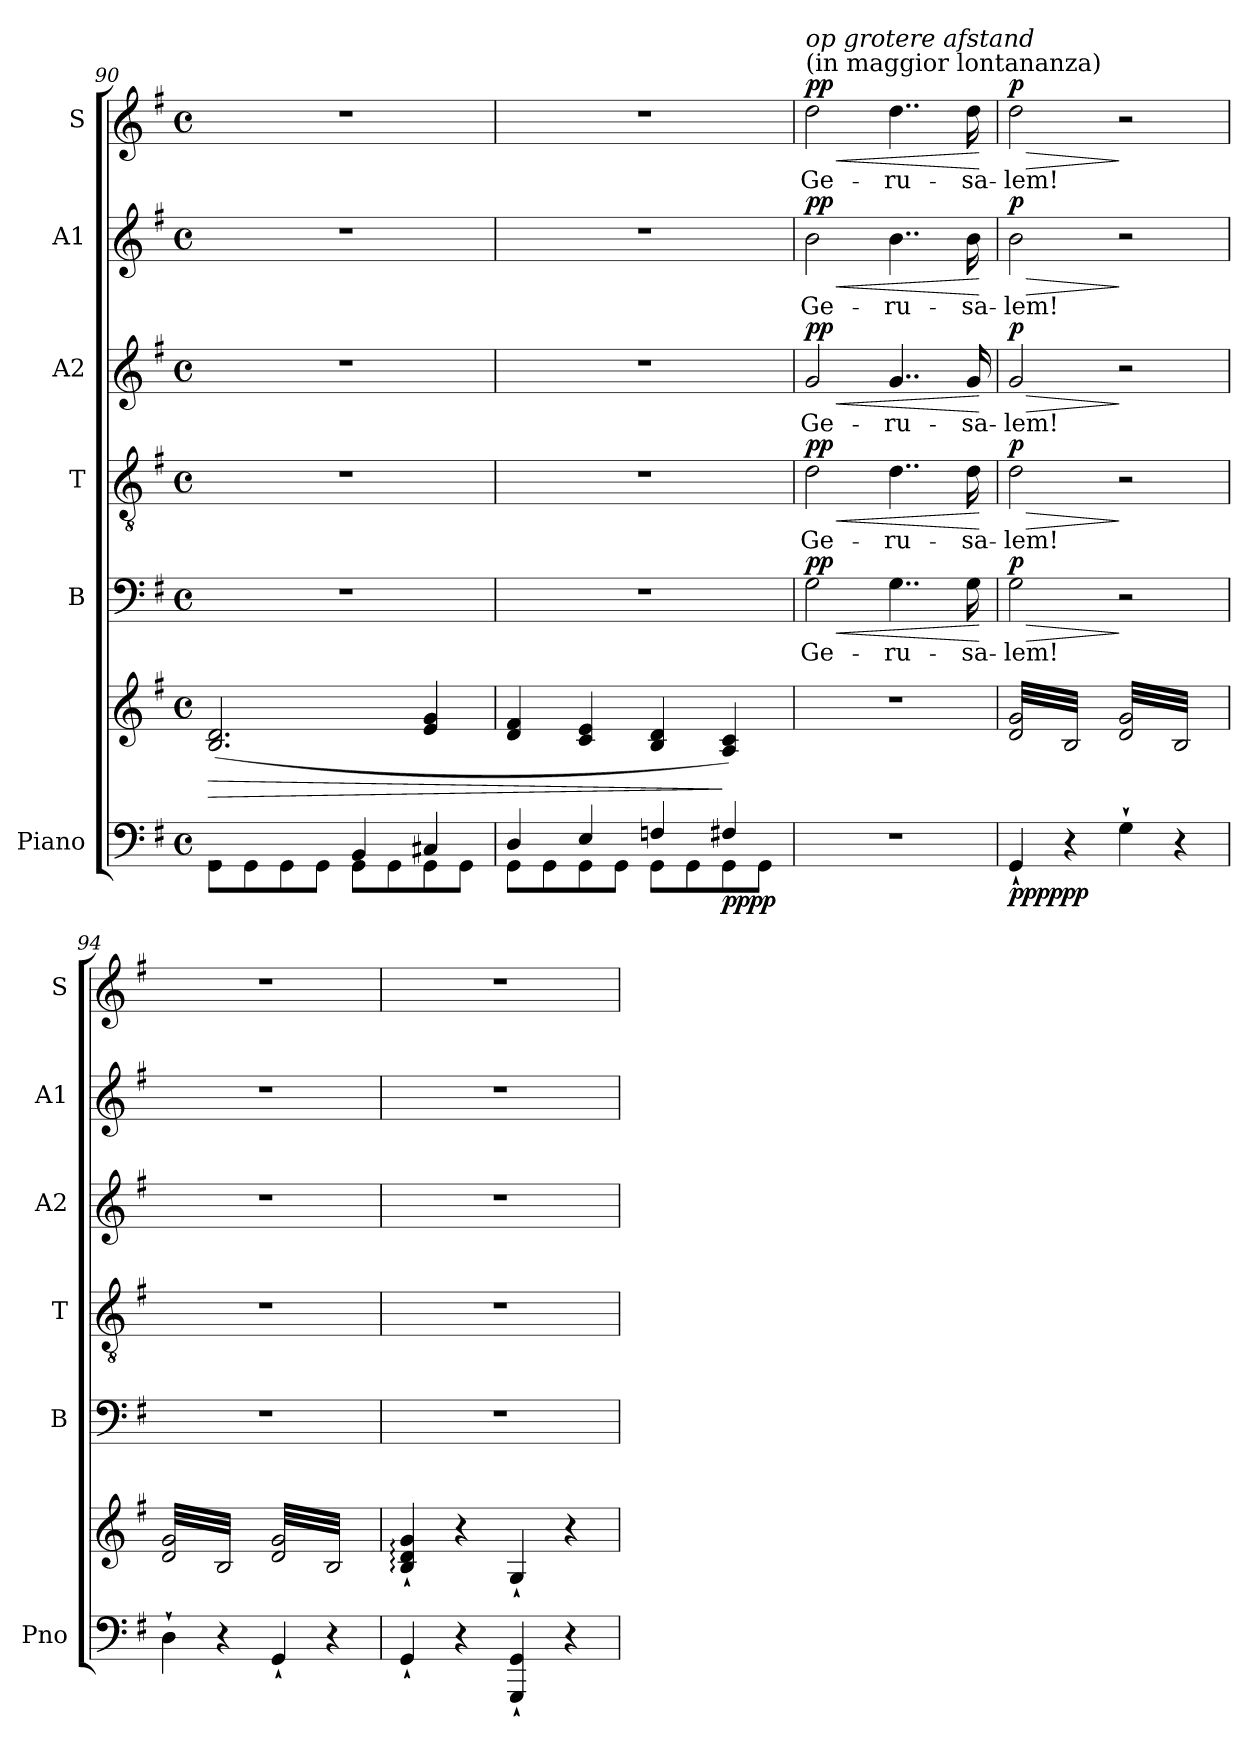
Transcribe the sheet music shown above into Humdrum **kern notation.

**kern	**kern	**dynam	**kern	**text	**dynam	**kern	**text	**dynam	**kern	**text	**dynam	**kern	**text	**dynam	**kern	**text	**dynam
*part6	*part6	*part6	*part5	*part5	*part5	*part4	*part4	*part4	*part3	*part3	*part3	*part2	*part2	*part2	*part1	*part1	*part1
*staff7	*staff6	*staff6/7	*staff5	*staff5	*staff5	*staff4	*staff4	*staff4	*staff3	*staff3	*staff3	*staff2	*staff2	*staff2	*staff1	*staff1	*staff1
*I"Piano	*	*	*I"B	*	*	*I"T	*	*	*I"A2	*	*	*I"A1	*	*	*I"S	*	*
*I'Pno	*	*	*I'B	*	*	*I'T	*	*	*I'A2	*	*	*I'A1	*	*	*I'S	*	*
*clefF4	*clefG2	*	*clefF4	*	*	*clefGv2	*	*	*clefG2	*	*	*clefG2	*	*	*clefG2	*	*
*k[f#]	*k[f#]	*	*k[f#]	*	*	*k[f#]	*	*	*k[f#]	*	*	*k[f#]	*	*	*k[f#]	*	*
*M4/4	*M4/4	*	*M4/4	*	*	*M4/4	*	*	*M4/4	*	*	*M4/4	*	*	*M4/4	*	*
*met(c)	*met(c)	*	*met(c)	*	*	*met(c)	*	*	*met(c)	*	*	*met(c)	*	*	*met(c)	*	*
=90	=90	=90	=90	=90	=90	=90	=90	=90	=90	=90	=90	=90	=90	=90	=90	=90	=90
*^	*	*	*	*	*	*	*	*	*	*	*	*	*	*	*	*	*
!	!	!	!LO:HP:b	!	!	!	!	!	!	!	!	!	!	!	!	!	!	!
2rGG	8GG\L	(2.B/ 2.d/	>	1r	.	.	1r	.	.	1r	.	.	1r	.	.	1r	.	.
.	8GG\	.	.	.	.	.	.	.	.	.	.	.	.	.	.	.	.	.
.	8GG\	.	.	.	.	.	.	.	.	.	.	.	.	.	.	.	.	.
.	8GG\J	.	.	.	.	.	.	.	.	.	.	.	.	.	.	.	.	.
4BB/	8GG\L	.	.	.	.	.	.	.	.	.	.	.	.	.	.	.	.	.
.	8GG\	.	.	.	.	.	.	.	.	.	.	.	.	.	.	.	.	.
4C#X/	8GG\	4e/ 4g/	.	.	.	.	.	.	.	.	.	.	.	.	.	.	.	.
.	8GG\J	.	.	.	.	.	.	.	.	.	.	.	.	.	.	.	.	.
=91	=91	=91	=91	=91	=91	=91	=91	=91	=91	=91	=91	=91	=91	=91	=91	=91	=91	=91
4D/	8GG\L	4d/ 4f#/	.	1r	.	.	1r	.	.	1r	.	.	1r	.	.	1r	.	.
.	8GG\	.	.	.	.	.	.	.	.	.	.	.	.	.	.	.	.	.
4E/	8GG\	4c/ 4e/	.	.	.	.	.	.	.	.	.	.	.	.	.	.	.	.
.	8GG\J	.	.	.	.	.	.	.	.	.	.	.	.	.	.	.	.	.
4Fn/	8GG\L	4B/ 4d/	.	.	.	.	.	.	.	.	.	.	.	.	.	.	.	.
.	8GG\	.	.	.	.	.	.	.	.	.	.	.	.	.	.	.	.	.
!	!	!	!LO:DY:n=1:b=2	!	!	!	!	!	!	!	!	!	!	!	!	!	!	!
!	!	!	!LO:DY:n=2:b	!	!	!	!	!	!	!	!	!	!	!	!	!	!	!
4F#X/	8GG\	4A/ 4c/)	] pp pp	.	.	.	.	.	.	.	.	.	.	.	.	.	.	.
.	8GG\J	.	.	.	.	.	.	.	.	.	.	.	.	.	.	.	.	.
!!LO:PB:g=z
=92	=92	=92	=92	=92	=92	=92	=92	=92	=92	=92	=92	=92	=92	=92	=92	=92	=92	=92
!	!	!	!	!	!	!	!	!	!	!	!	!	!	!	!	!LO:TX:a:t=(in maggior lontananza)	!	!
!	!	!	!	!	!	!	!	!	!	!	!	!	!	!	!	!LO:TX:a:i:t=op grotere afstand	!	!
!	!	!	!	!	!	!LO:HP:b	!	!	!LO:HP:b	!	!	!LO:HP:b	!	!	!LO:HP:b	!	!	!LO:HP:b
!	!	!	!	!	!	!LO:DY:n=1:a	!	!	!LO:DY:n=1:a	!	!	!LO:DY:n=1:a	!	!	!LO:DY:n=1:a	!	!	!LO:DY:n=1:a
*v	*v	*	*	*	*	*	*	*	*	*	*	*	*	*	*	*	*	*
1r	1r	.	2G\	Ge-	< pp	2d\	Ge-	< pp	2g/	Ge-	< pp	2b\	Ge-	< pp	2dd\	Ge-	< pp
.	.	.	4..G\	-ru-	.	4..d\	-ru-	.	4..g/	-ru-	.	4..b\	-ru-	.	4..dd\	-ru-	.
.	.	.	16G\	-sa-	.	16d\	-sa-	.	16g/	-sa-	.	16b\	-sa-	.	16dd\	-sa-	.
.	.	.	.	.	[	.	.	[	.	.	[	.	.	[	.	.	[
=93	=93	=93	=93	=93	=93	=93	=93	=93	=93	=93	=93	=93	=93	=93	=93	=93	=93
!	!	!LO:DY:b=2	!	!	!LO:HP:b	!	!	!LO:HP:b	!	!	!LO:HP:b	!	!	!LO:HP:b	!	!	!LO:HP:b
!	!	!LO:DY:n=1:b	!	!	!LO:DY:n=1:a	!	!	!LO:DY:n=1:a	!	!	!LO:DY:n=1:a	!	!	!LO:DY:n=1:a	!	!	!LO:DY:n=1:a
*	*tremolo	*	*	*	*	*	*	*	*	*	*	*	*	*	*	*	*
4GG`/	32d/ 32g/LLL	ppp ppp	2G\	-lem!	> p	2d\	-lem!	> p	2g/	-lem!	> p	2b\	-lem!	> p	2dd\	-lem!	> p
.	32B/	.	.	.	.	.	.	.	.	.	.	.	.	.	.	.	.
.	32d/ 32g/	.	.	.	.	.	.	.	.	.	.	.	.	.	.	.	.
.	32B/	.	.	.	.	.	.	.	.	.	.	.	.	.	.	.	.
.	32d/ 32g/	.	.	.	.	.	.	.	.	.	.	.	.	.	.	.	.
.	32B/	.	.	.	.	.	.	.	.	.	.	.	.	.	.	.	.
.	32d/ 32g/	.	.	.	.	.	.	.	.	.	.	.	.	.	.	.	.
.	32B/	.	.	.	.	.	.	.	.	.	.	.	.	.	.	.	.
4r	32d/ 32g/	.	.	.	.	.	.	.	.	.	.	.	.	.	.	.	.
.	32B/	.	.	.	.	.	.	.	.	.	.	.	.	.	.	.	.
.	32d/ 32g/	.	.	.	.	.	.	.	.	.	.	.	.	.	.	.	.
.	32B/	.	.	.	.	.	.	.	.	.	.	.	.	.	.	.	.
.	32d/ 32g/	.	.	.	.	.	.	.	.	.	.	.	.	.	.	.	.
.	32B/	.	.	.	.	.	.	.	.	.	.	.	.	.	.	.	.
.	32d/ 32g/	.	.	.	.	.	.	.	.	.	.	.	.	.	.	.	.
.	32B/JJJ	.	.	.	.	.	.	.	.	.	.	.	.	.	.	.	.
4G`\	32d/ 32g/LLL	.	2r	.	]	2r	.	]	2r	.	]	2r	.	]	2r	.	]
.	32B/	.	.	.	.	.	.	.	.	.	.	.	.	.	.	.	.
.	32d/ 32g/	.	.	.	.	.	.	.	.	.	.	.	.	.	.	.	.
.	32B/	.	.	.	.	.	.	.	.	.	.	.	.	.	.	.	.
.	32d/ 32g/	.	.	.	.	.	.	.	.	.	.	.	.	.	.	.	.
.	32B/	.	.	.	.	.	.	.	.	.	.	.	.	.	.	.	.
.	32d/ 32g/	.	.	.	.	.	.	.	.	.	.	.	.	.	.	.	.
.	32B/	.	.	.	.	.	.	.	.	.	.	.	.	.	.	.	.
4r	32d/ 32g/	.	.	.	.	.	.	.	.	.	.	.	.	.	.	.	.
.	32B/	.	.	.	.	.	.	.	.	.	.	.	.	.	.	.	.
.	32d/ 32g/	.	.	.	.	.	.	.	.	.	.	.	.	.	.	.	.
.	32B/	.	.	.	.	.	.	.	.	.	.	.	.	.	.	.	.
.	32d/ 32g/	.	.	.	.	.	.	.	.	.	.	.	.	.	.	.	.
.	32B/	.	.	.	.	.	.	.	.	.	.	.	.	.	.	.	.
.	32d/ 32g/	.	.	.	.	.	.	.	.	.	.	.	.	.	.	.	.
.	32B/JJJ	.	.	.	.	.	.	.	.	.	.	.	.	.	.	.	.
=94	=94	=94	=94	=94	=94	=94	=94	=94	=94	=94	=94	=94	=94	=94	=94	=94	=94
4D`\	32d/ 32g/LLL	.	1r	.	.	1r	.	.	1r	.	.	1r	.	.	1r	.	.
.	32B/	.	.	.	.	.	.	.	.	.	.	.	.	.	.	.	.
.	32d/ 32g/	.	.	.	.	.	.	.	.	.	.	.	.	.	.	.	.
.	32B/	.	.	.	.	.	.	.	.	.	.	.	.	.	.	.	.
.	32d/ 32g/	.	.	.	.	.	.	.	.	.	.	.	.	.	.	.	.
.	32B/	.	.	.	.	.	.	.	.	.	.	.	.	.	.	.	.
.	32d/ 32g/	.	.	.	.	.	.	.	.	.	.	.	.	.	.	.	.
.	32B/	.	.	.	.	.	.	.	.	.	.	.	.	.	.	.	.
4r	32d/ 32g/	.	.	.	.	.	.	.	.	.	.	.	.	.	.	.	.
.	32B/	.	.	.	.	.	.	.	.	.	.	.	.	.	.	.	.
.	32d/ 32g/	.	.	.	.	.	.	.	.	.	.	.	.	.	.	.	.
.	32B/	.	.	.	.	.	.	.	.	.	.	.	.	.	.	.	.
.	32d/ 32g/	.	.	.	.	.	.	.	.	.	.	.	.	.	.	.	.
.	32B/	.	.	.	.	.	.	.	.	.	.	.	.	.	.	.	.
.	32d/ 32g/	.	.	.	.	.	.	.	.	.	.	.	.	.	.	.	.
.	32B/JJJ	.	.	.	.	.	.	.	.	.	.	.	.	.	.	.	.
4GG`/	32d/ 32g/LLL	.	.	.	.	.	.	.	.	.	.	.	.	.	.	.	.
.	32B/	.	.	.	.	.	.	.	.	.	.	.	.	.	.	.	.
.	32d/ 32g/	.	.	.	.	.	.	.	.	.	.	.	.	.	.	.	.
.	32B/	.	.	.	.	.	.	.	.	.	.	.	.	.	.	.	.
.	32d/ 32g/	.	.	.	.	.	.	.	.	.	.	.	.	.	.	.	.
.	32B/	.	.	.	.	.	.	.	.	.	.	.	.	.	.	.	.
.	32d/ 32g/	.	.	.	.	.	.	.	.	.	.	.	.	.	.	.	.
.	32B/	.	.	.	.	.	.	.	.	.	.	.	.	.	.	.	.
4r	32d/ 32g/	.	.	.	.	.	.	.	.	.	.	.	.	.	.	.	.
.	32B/	.	.	.	.	.	.	.	.	.	.	.	.	.	.	.	.
.	32d/ 32g/	.	.	.	.	.	.	.	.	.	.	.	.	.	.	.	.
.	32B/	.	.	.	.	.	.	.	.	.	.	.	.	.	.	.	.
.	32d/ 32g/	.	.	.	.	.	.	.	.	.	.	.	.	.	.	.	.
.	32B/	.	.	.	.	.	.	.	.	.	.	.	.	.	.	.	.
.	32d/ 32g/	.	.	.	.	.	.	.	.	.	.	.	.	.	.	.	.
.	32B/JJJ	.	.	.	.	.	.	.	.	.	.	.	.	.	.	.	.
*	*Xtremolo	*	*	*	*	*	*	*	*	*	*	*	*	*	*	*	*
=95	=95	=95	=95	=95	=95	=95	=95	=95	=95	=95	=95	=95	=95	=95	=95	=95	=95
4GG`/	4B/:` 4d/:` 4g/:`	.	1r	.	.	1r	.	.	1r	.	.	1r	.	.	1r	.	.
.	.	.	.	.	.	.	.	.	.	.	.	.	.	.	.	.	.
.	.	.	.	.	.	.	.	.	.	.	.	.	.	.	.	.	.
.	.	.	.	.	.	.	.	.	.	.	.	.	.	.	.	.	.
.	.	.	.	.	.	.	.	.	.	.	.	.	.	.	.	.	.
.	.	.	.	.	.	.	.	.	.	.	.	.	.	.	.	.	.
.	.	.	.	.	.	.	.	.	.	.	.	.	.	.	.	.	.
.	.	.	.	.	.	.	.	.	.	.	.	.	.	.	.	.	.
4r	4r	.	.	.	.	.	.	.	.	.	.	.	.	.	.	.	.
4GGG/` 4GG/`	4G`/	.	.	.	.	.	.	.	.	.	.	.	.	.	.	.	.
4r	4r	.	.	.	.	.	.	.	.	.	.	.	.	.	.	.	.
=	=	=	=	=	=	=	=	=	=	=	=	=	=	=	=	=	=
*-	*-	*-	*-	*-	*-	*-	*-	*-	*-	*-	*-	*-	*-	*-	*-	*-	*-
